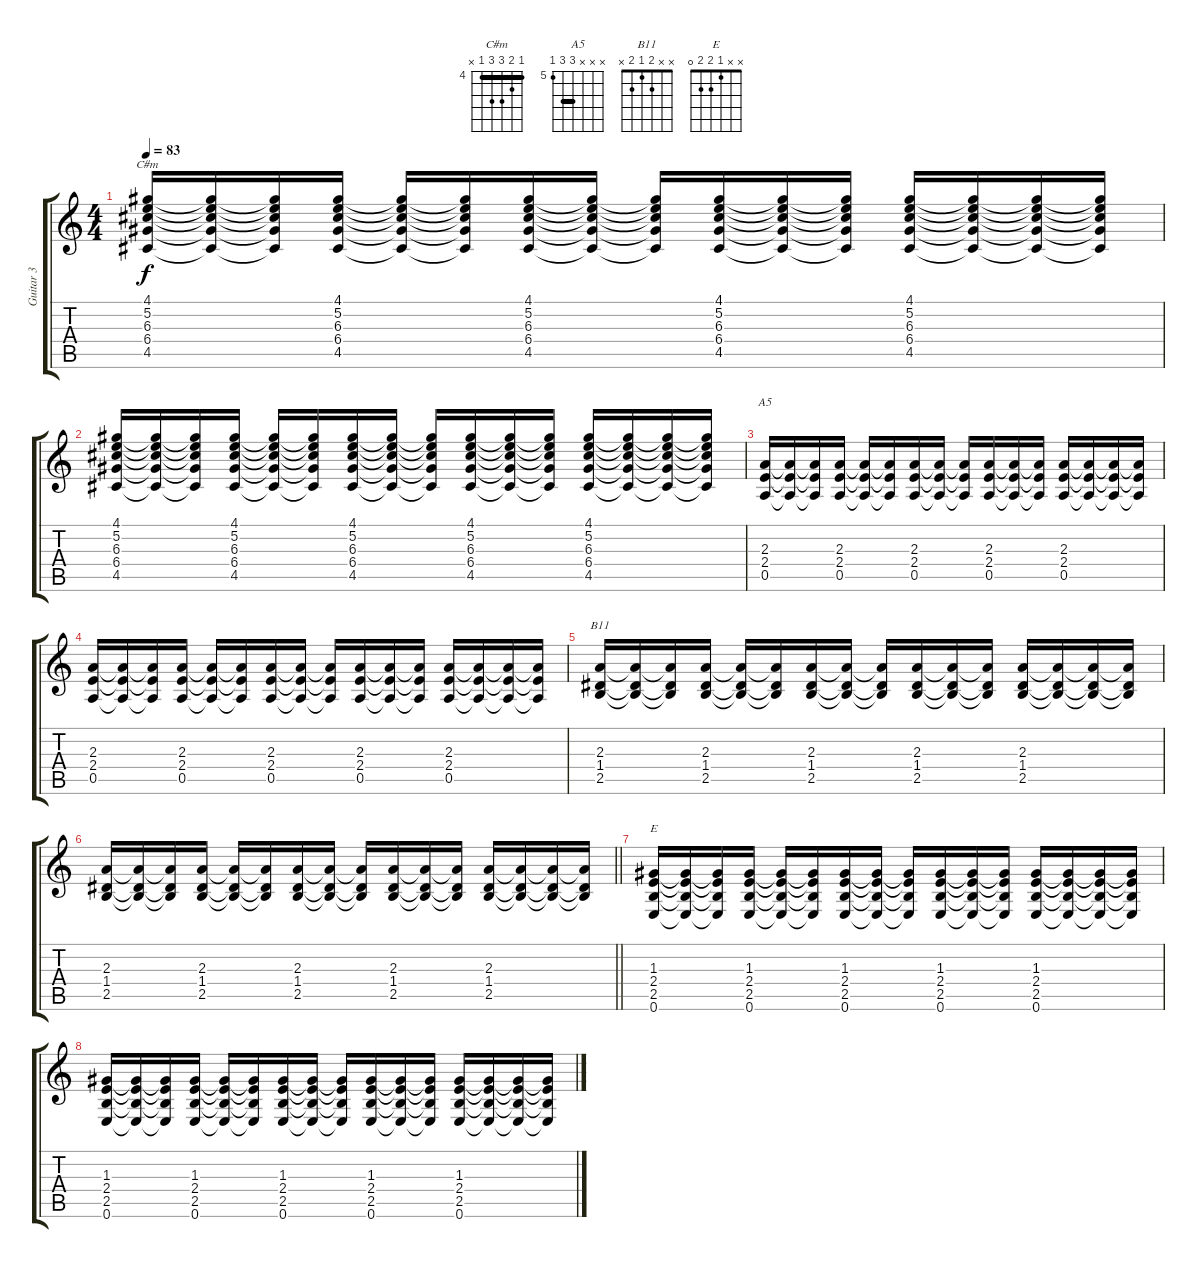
\track ("Guitar 3" "Guitar 3") {instrument electricguitarclean}
\staff {score tabs}
\tuning (E4 B3 G3 D3 A2 E2) {hide}
\chord ("C#m" 4 5 6 6 4 x) {firstfret 4 barre 4}
\chord ("A5" x x x 7 7 5) {firstfret 5 barre 7}
\chord ("B11" x x 2 1 2 x)
\chord ("E" x x 1 2 2 0)
\ts (4 4)
\tempo 83
\clef g2
\ks c
(4.1 5.2 6.3 6.4 4.5).16{ch "C#m" dy f} (4.1{t} 5.2{t} 6.3{t} 6.4{t} 4.5{t}).16 (4.1{t} 5.2{t} 6.3{t} 6.4{t} 4.5{t}).16 (4.1 5.2 6.3 6.4 4.5).16 (4.1{t} 5.2{t} 6.3{t} 6.4{t} 4.5{t}).16 (4.1{t} 5.2{t} 6.3{t} 6.4{t} 4.5{t}).16 (4.1 5.2 6.3 6.4 4.5).16 (4.1{t} 5.2{t} 6.3{t} 6.4{t} 4.5{t}).16 (4.1{t} 5.2{t} 6.3{t} 6.4{t} 4.5{t}).16 (4.1 5.2 6.3 6.4 4.5).16 (4.1{t} 5.2{t} 6.3{t} 6.4{t} 4.5{t}).16 (4.1{t} 5.2{t} 6.3{t} 6.4{t} 4.5{t}).16 (4.1 5.2 6.3 6.4 4.5).16 (4.1{t} 5.2{t} 6.3{t} 6.4{t} 4.5{t}).16 (4.1{t} 5.2{t} 6.3{t} 6.4{t} 4.5{t}).16 (4.1{t} 5.2{t} 6.3{t} 6.4{t} 4.5{t}).16 |
(4.1 5.2 6.3 6.4 4.5).16 (4.1{t} 5.2{t} 6.3{t} 6.4{t} 4.5{t}).16 (4.1{t} 5.2{t} 6.3{t} 6.4{t} 4.5{t}).16 (4.1 5.2 6.3 6.4 4.5).16 (4.1{t} 5.2{t} 6.3{t} 6.4{t} 4.5{t}).16 (4.1{t} 5.2{t} 6.3{t} 6.4{t} 4.5{t}).16 (4.1 5.2 6.3 6.4 4.5).16 (4.1{t} 5.2{t} 6.3{t} 6.4{t} 4.5{t}).16 (4.1{t} 5.2{t} 6.3{t} 6.4{t} 4.5{t}).16 (4.1 5.2 6.3 6.4 4.5).16 (4.1{t} 5.2{t} 6.3{t} 6.4{t} 4.5{t}).16 (4.1{t} 5.2{t} 6.3{t} 6.4{t} 4.5{t}).16 (4.1 5.2 6.3 6.4 4.5).16 (4.1{t} 5.2{t} 6.3{t} 6.4{t} 4.5{t}).16 (4.1{t} 5.2{t} 6.3{t} 6.4{t} 4.5{t}).16 (4.1{t} 5.2{t} 6.3{t} 6.4{t} 4.5{t}).16 |
(2.3 2.4 0.5).16{ch "A5"} (2.3{t} 2.4{t} 0.5{t}).16 (2.3{t} 2.4{t} 0.5{t}).16 (2.3 2.4 0.5).16 (2.3{t} 2.4{t} 0.5{t}).16 (2.3{t} 2.4{t} 0.5{t}).16 (2.3 2.4 0.5).16 (2.3{t} 2.4{t} 0.5{t}).16 (2.3{t} 2.4{t} 0.5{t}).16 (2.3 2.4 0.5).16 (2.3{t} 2.4{t} 0.5{t}).16 (2.3{t} 2.4{t} 0.5{t}).16 (2.3 2.4 0.5).16 (2.3{t} 2.4{t} 0.5{t}).16 (2.3{t} 2.4{t} 0.5{t}).16 (2.3{t} 2.4{t} 0.5{t}).16 |
(2.3 2.4 0.5).16 (2.3{t} 2.4{t} 0.5{t}).16 (2.3{t} 2.4{t} 0.5{t}).16 (2.3 2.4 0.5).16 (2.3{t} 2.4{t} 0.5{t}).16 (2.3{t} 2.4{t} 0.5{t}).16 (2.3 2.4 0.5).16 (2.3{t} 2.4{t} 0.5{t}).16 (2.3{t} 2.4{t} 0.5{t}).16 (2.3 2.4 0.5).16 (2.3{t} 2.4{t} 0.5{t}).16 (2.3{t} 2.4{t} 0.5{t}).16 (2.3 2.4 0.5).16 (2.3{t} 2.4{t} 0.5{t}).16 (2.3{t} 2.4{t} 0.5{t}).16 (2.3{t} 2.4{t} 0.5{t}).16 |
(2.3 1.4 2.5).16{ch "B11"} (2.3{t} 1.4{t} 2.5{t}).16 (2.3{t} 1.4{t} 2.5{t}).16 (2.3 1.4 2.5).16 (2.3{t} 1.4{t} 2.5{t}).16 (2.3{t} 1.4{t} 2.5{t}).16 (2.3 1.4 2.5).16 (2.3{t} 1.4{t} 2.5{t}).16 (2.3{t} 1.4{t} 2.5{t}).16 (2.3 1.4 2.5).16 (2.3{t} 1.4{t} 2.5{t}).16 (2.3{t} 1.4{t} 2.5{t}).16 (2.3 1.4 2.5).16 (2.3{t} 1.4{t} 2.5{t}).16 (2.3{t} 1.4{t} 2.5{t}).16 (2.3{t} 1.4{t} 2.5{t}).16 |
\barLineRight lightlight
(2.3 1.4 2.5).16 (2.3{t} 1.4{t} 2.5{t}).16 (2.3{t} 1.4{t} 2.5{t}).16 (2.3 1.4 2.5).16 (2.3{t} 1.4{t} 2.5{t}).16 (2.3{t} 1.4{t} 2.5{t}).16 (2.3 1.4 2.5).16 (2.3{t} 1.4{t} 2.5{t}).16 (2.3{t} 1.4{t} 2.5{t}).16 (2.3 1.4 2.5).16 (2.3{t} 1.4{t} 2.5{t}).16 (2.3{t} 1.4{t} 2.5{t}).16 (2.3 1.4 2.5).16 (2.3{t} 1.4{t} 2.5{t}).16 (2.3{t} 1.4{t} 2.5{t}).16 (2.3{t} 1.4{t} 2.5{t}).16 |
(1.3 2.4 2.5 0.6).16{ch "E"} (1.3{t} 2.4{t} 2.5{t} 0.6{t}).16 (1.3{t} 2.4{t} 2.5{t} 0.6{t}).16 (1.3 2.4 2.5 0.6).16 (1.3{t} 2.4{t} 2.5{t} 0.6{t}).16 (1.3{t} 2.4{t} 2.5{t} 0.6{t}).16 (1.3 2.4 2.5 0.6).16 (1.3{t} 2.4{t} 2.5{t} 0.6{t}).16 (1.3{t} 2.4{t} 2.5{t} 0.6{t}).16 (1.3 2.4 2.5 0.6).16 (1.3{t} 2.4{t} 2.5{t} 0.6{t}).16 (1.3{t} 2.4{t} 2.5{t} 0.6{t}).16 (1.3 2.4 2.5 0.6).16 (1.3{t} 2.4{t} 2.5{t} 0.6{t}).16 (1.3{t} 2.4{t} 2.5{t} 0.6{t}).16 (1.3{t} 2.4{t} 2.5{t} 0.6{t}).16 |
(1.3 2.4 2.5 0.6).16 (1.3{t} 2.4{t} 2.5{t} 0.6{t}).16 (1.3{t} 2.4{t} 2.5{t} 0.6{t}).16 (1.3 2.4 2.5 0.6).16 (1.3{t} 2.4{t} 2.5{t} 0.6{t}).16 (1.3{t} 2.4{t} 2.5{t} 0.6{t}).16 (1.3 2.4 2.5 0.6).16 (1.3{t} 2.4{t} 2.5{t} 0.6{t}).16 (1.3{t} 2.4{t} 2.5{t} 0.6{t}).16 (1.3 2.4 2.5 0.6).16 (1.3{t} 2.4{t} 2.5{t} 0.6{t}).16 (1.3{t} 2.4{t} 2.5{t} 0.6{t}).16 (1.3 2.4 2.5 0.6).16 (1.3{t} 2.4{t} 2.5{t} 0.6{t}).16 (1.3{t} 2.4{t} 2.5{t} 0.6{t}).16 (1.3{t} 2.4{t} 2.5{t} 0.6{t}).16
